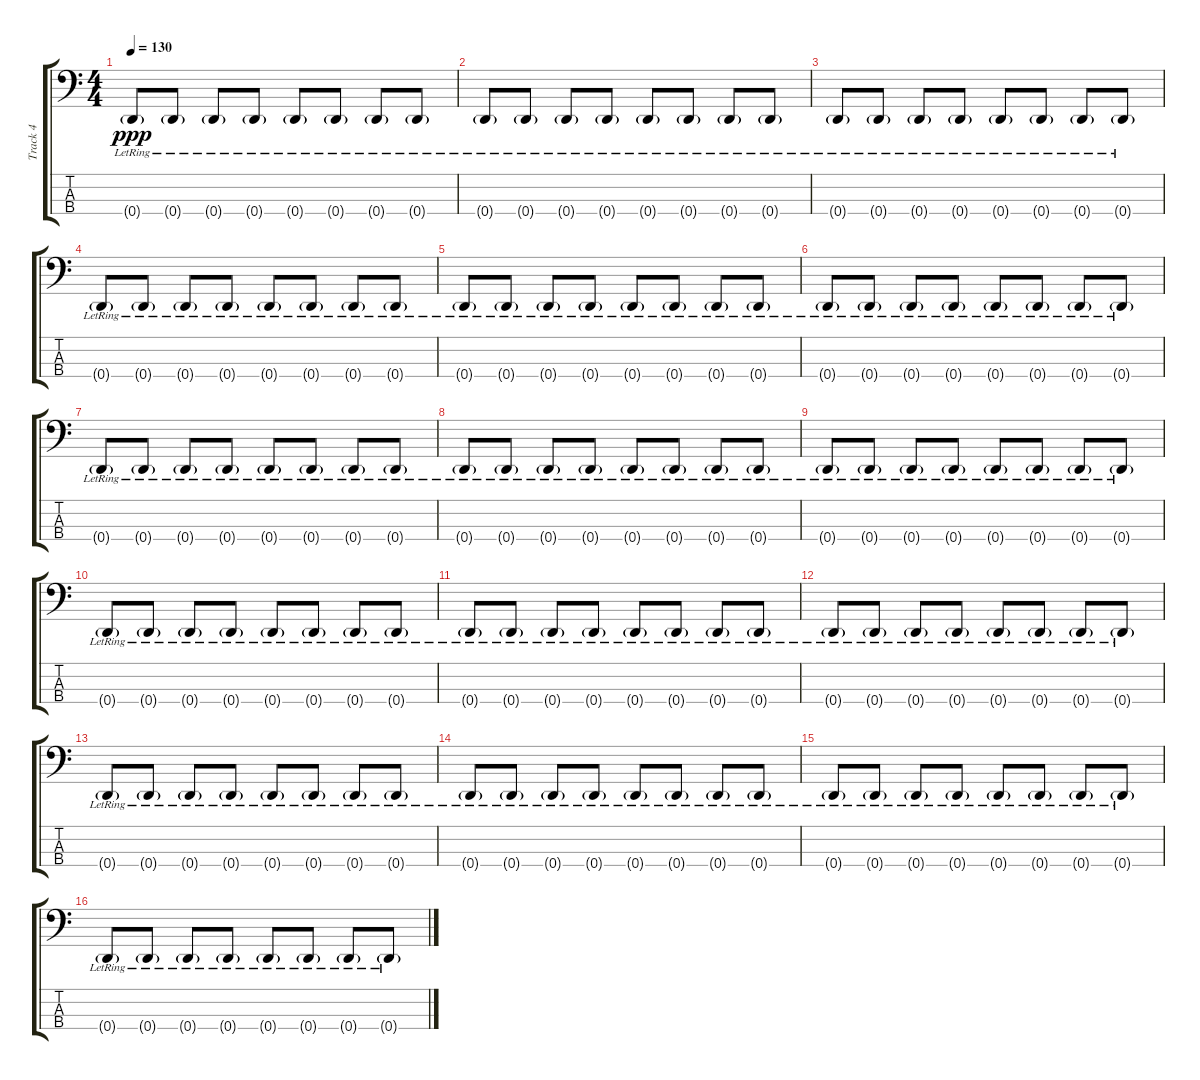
\track ("Track 4" "Track 4") {instrument electricbassfinger}
\staff {score tabs}
\tuning (F2 C2 G1 D1) {hide}
\ts (4 4)
\tempo 130
\clef f4
\ks c
0.4{g lr}.8{dy ppp} 0.4{g lr}.8 0.4{g lr}.8 0.4{g lr}.8 0.4{g lr}.8 0.4{g lr}.8 0.4{g lr}.8 0.4{g lr}.8 |
0.4{g lr}.8 0.4{g lr}.8 0.4{g lr}.8 0.4{g lr}.8 0.4{g lr}.8 0.4{g lr}.8 0.4{g lr}.8 0.4{g lr}.8 |
0.4{g lr}.8 0.4{g lr}.8 0.4{g lr}.8 0.4{g lr}.8 0.4{g lr}.8 0.4{g lr}.8 0.4{g lr}.8 0.4{g lr}.8 |
0.4{g lr}.8 0.4{g lr}.8 0.4{g lr}.8 0.4{g lr}.8 0.4{g lr}.8 0.4{g lr}.8 0.4{g lr}.8 0.4{g lr}.8 |
0.4{g lr}.8 0.4{g lr}.8 0.4{g lr}.8 0.4{g lr}.8 0.4{g lr}.8 0.4{g lr}.8 0.4{g lr}.8 0.4{g lr}.8 |
0.4{g lr}.8 0.4{g lr}.8 0.4{g lr}.8 0.4{g lr}.8 0.4{g lr}.8 0.4{g lr}.8 0.4{g lr}.8 0.4{g lr}.8 |
0.4{g lr}.8 0.4{g lr}.8 0.4{g lr}.8 0.4{g lr}.8 0.4{g lr}.8 0.4{g lr}.8 0.4{g lr}.8 0.4{g lr}.8 |
0.4{g lr}.8 0.4{g lr}.8 0.4{g lr}.8 0.4{g lr}.8 0.4{g lr}.8 0.4{g lr}.8 0.4{g lr}.8 0.4{g lr}.8 |
0.4{g lr}.8 0.4{g lr}.8 0.4{g lr}.8 0.4{g lr}.8 0.4{g lr}.8 0.4{g lr}.8 0.4{g lr}.8 0.4{g lr}.8 |
0.4{g lr}.8 0.4{g lr}.8 0.4{g lr}.8 0.4{g lr}.8 0.4{g lr}.8 0.4{g lr}.8 0.4{g lr}.8 0.4{g lr}.8 |
0.4{g lr}.8 0.4{g lr}.8 0.4{g lr}.8 0.4{g lr}.8 0.4{g lr}.8 0.4{g lr}.8 0.4{g lr}.8 0.4{g lr}.8 |
0.4{g lr}.8 0.4{g lr}.8 0.4{g lr}.8 0.4{g lr}.8 0.4{g lr}.8 0.4{g lr}.8 0.4{g lr}.8 0.4{g lr}.8 |
0.4{g lr}.8 0.4{g lr}.8 0.4{g lr}.8 0.4{g lr}.8 0.4{g lr}.8 0.4{g lr}.8 0.4{g lr}.8 0.4{g lr}.8 |
0.4{g lr}.8 0.4{g lr}.8 0.4{g lr}.8 0.4{g lr}.8 0.4{g lr}.8 0.4{g lr}.8 0.4{g lr}.8 0.4{g lr}.8 |
0.4{g lr}.8 0.4{g lr}.8 0.4{g lr}.8 0.4{g lr}.8 0.4{g lr}.8 0.4{g lr}.8 0.4{g lr}.8 0.4{g lr}.8 |
0.4{g lr}.8 0.4{g lr}.8 0.4{g lr}.8 0.4{g lr}.8 0.4{g lr}.8 0.4{g lr}.8 0.4{g lr}.8 0.4{g lr}.8
